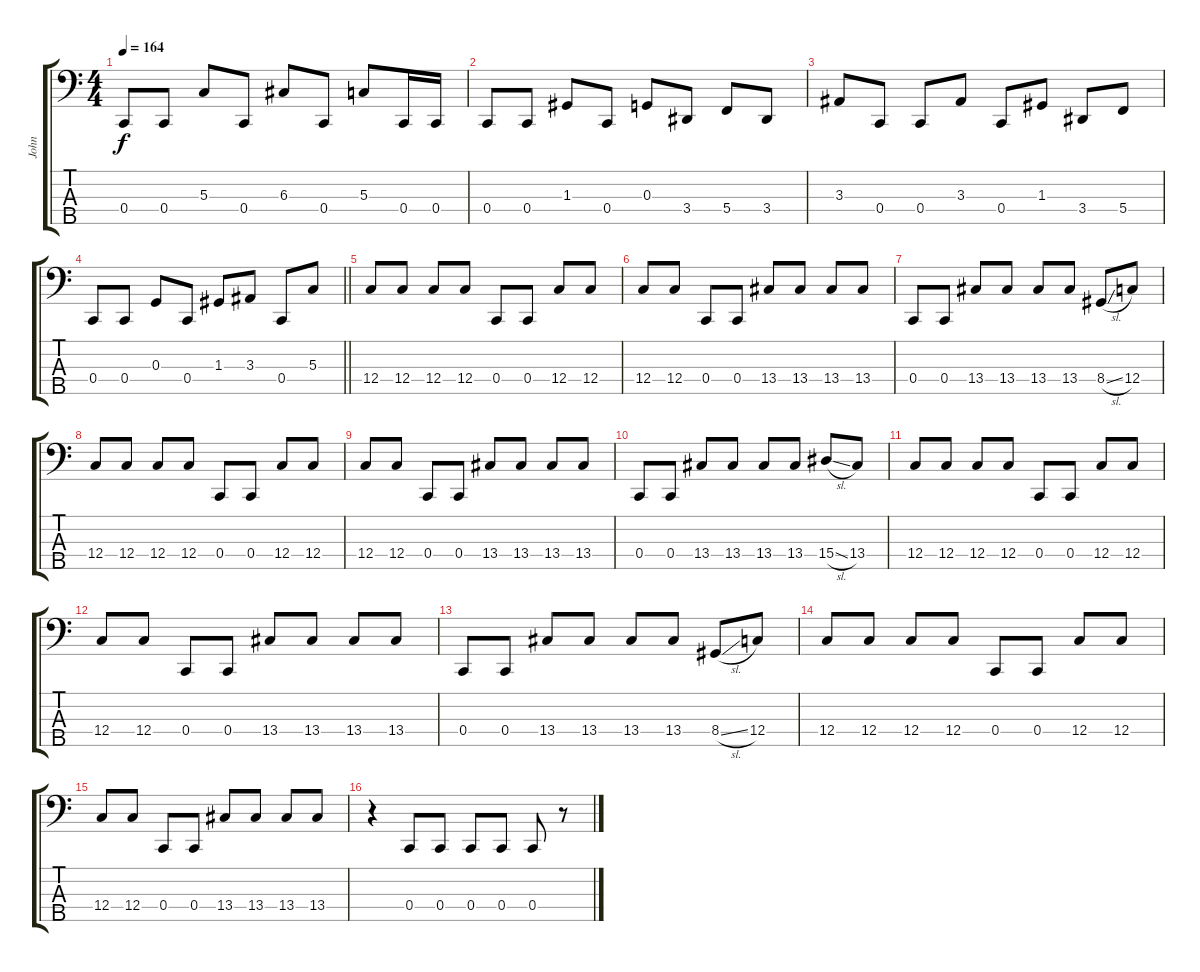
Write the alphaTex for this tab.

\track ("John" "John") {instrument electricbasspick}
\staff {score tabs}
\tuning (F2 C2 G1 C1 A0) {hide}
\ts (4 4)
\tempo 164
\clef f4
\ks c
0.4.8{dy f} 0.4.8 5.3.8 0.4.8 6.3.8 0.4.8 5.3.8 0.4.16 0.4.16 |
0.4.8 0.4.8 1.3.8 0.4.8 0.3.8 3.4.8 5.4.8 3.4.8 |
3.3.8 0.4.8 0.4.8 3.3.8 0.4.8 1.3.8 3.4.8 5.4.8 |
\barLineRight lightlight
0.4.8 0.4.8 0.3.8 0.4.8 1.3.8 3.3.8 0.4.8 5.3.8 |
12.4.8 12.4.8 12.4.8 12.4.8 0.4.8 0.4.8 12.4.8 12.4.8 |
12.4.8 12.4.8 0.4.8 0.4.8 13.4.8 13.4.8 13.4.8 13.4.8 |
0.4.8 0.4.8 13.4.8 13.4.8 13.4.8 13.4.8 8.4{sl}.8 12.4.8 |
12.4.8 12.4.8 12.4.8 12.4.8 0.4.8 0.4.8 12.4.8 12.4.8 |
12.4.8 12.4.8 0.4.8 0.4.8 13.4.8 13.4.8 13.4.8 13.4.8 |
0.4.8 0.4.8 13.4.8 13.4.8 13.4.8 13.4.8 15.4{sl}.8 13.4.8 |
12.4.8 12.4.8 12.4.8 12.4.8 0.4.8 0.4.8 12.4.8 12.4.8 |
12.4.8 12.4.8 0.4.8 0.4.8 13.4.8 13.4.8 13.4.8 13.4.8 |
0.4.8 0.4.8 13.4.8 13.4.8 13.4.8 13.4.8 8.4{sl}.8 12.4.8 |
12.4.8 12.4.8 12.4.8 12.4.8 0.4.8 0.4.8 12.4.8 12.4.8 |
12.4.8 12.4.8 0.4.8 0.4.8 13.4.8 13.4.8 13.4.8 13.4.8 |
r.4 0.4.8 0.4.8 0.4.8 0.4.8 0.4.8 r.8
